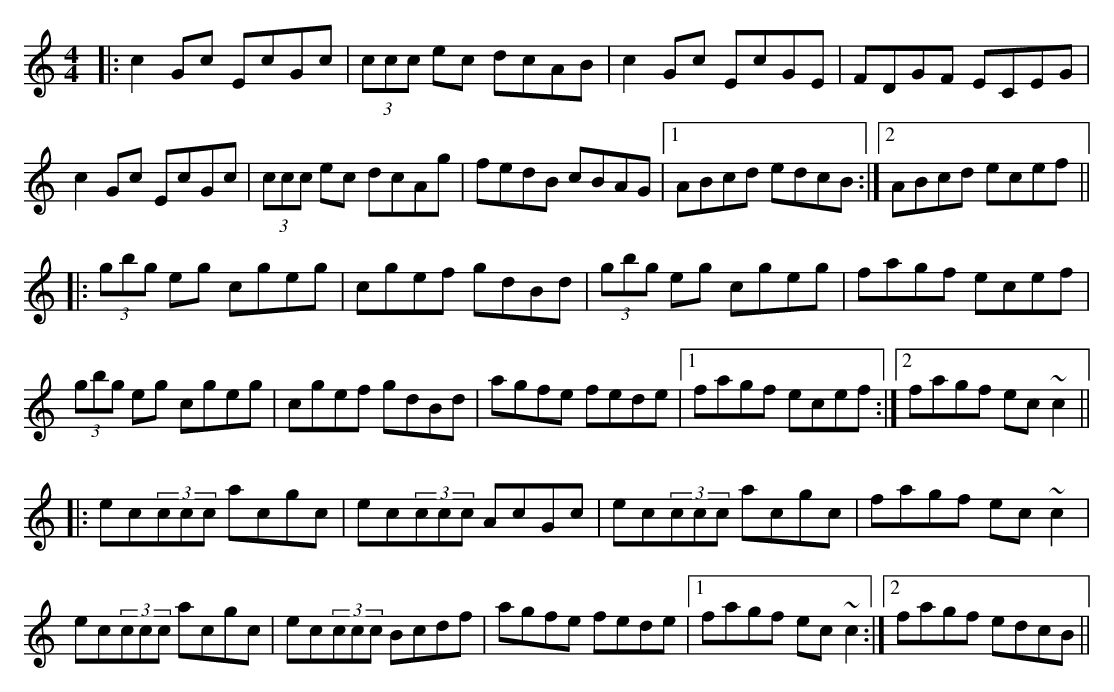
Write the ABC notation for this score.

X:1
M:4/4
K:C
|:c2Gc EcGc|(3ccc ec dcAB|c2Gc EcGE|FDGF ECEG|
c2Gc EcGc|(3ccc ec dcAg|fedB cBAG|1 ABcd edcB:|2 ABcd ecef||
|:(3gbg eg cgeg|cgef gdBd|(3gbg eg cgeg|fagf ecef|
(3gbg eg cgeg|cgef gdBd|agfe fede|1 fagf ecef:|2 fagf ec~c2||
|:ec(3ccc acgc|ec(3ccc AcGc|ec(3ccc acgc|fagf ec~c2|
ec(3ccc acgc|ec(3ccc Bcdf|agfe fede|1 fagf ec~c2:|2 fagf edcB||
